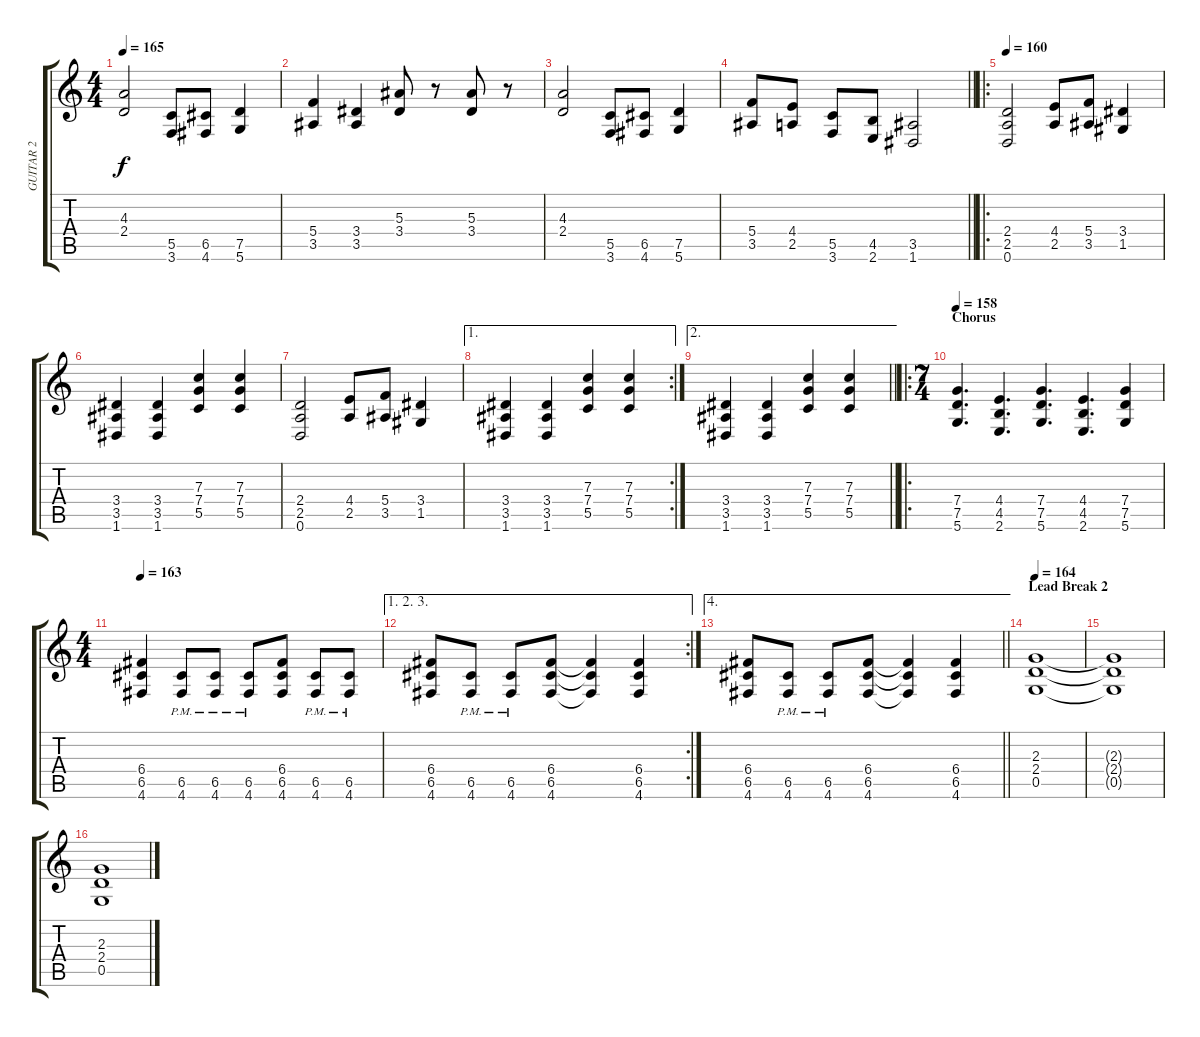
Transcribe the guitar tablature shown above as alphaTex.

\track ("GUITAR 2" "GUITAR 2") {instrument overdrivenguitar}
\staff {score tabs}
\tuning (D4 A3 F3 C3 G2 D2) {hide}
\ts (4 4)
\tempo 165
\clef g2
\ks c
(4.3 2.4).2{dy f} (5.5 3.6).8 (6.5 4.6).8 (7.5 5.6).4 |
(5.4 3.5).4 (3.4 3.5).4 (5.3 3.4).8 r.8 (5.3 3.4).8 r.8 |
(4.3 2.4).2 (5.5 3.6).8 (6.5 4.6).8 (7.5 5.6).4 |
\barLineRight lightlight
(5.4 3.5).8 (4.4 2.5).8 (5.5 3.6).8 (4.5 2.6).8 (3.5 1.6).2 |
\ro
\tempo 160
(2.4 2.5 0.6).2 (4.4 2.5).8 (5.4 3.5).8 (3.4 1.5).4 |
(3.4 3.5 1.6).4 (3.4 3.5 1.6).4 (7.3 7.4 5.5).4 (7.3 7.4 5.5).4 |
(2.4 2.5 0.6).2 (4.4 2.5).8 (5.4 3.5).8 (3.4 1.5).4 |
\ae 1
\rc 2
(3.4 3.5 1.6).4 (3.4 3.5 1.6).4 (7.3 7.4 5.5).4 (7.3 7.4 5.5).4 |
\ae 2
\barLineRight lightlight
(3.4 3.5 1.6).4 (3.4 3.5 1.6).4 (7.3 7.4 5.5).4 (7.3 7.4 5.5).4 |
\ro
\ts (7 4)
\section ("" "Chorus")
\tempo 158
(7.4 7.5 5.6).4{d} (4.4 4.5 2.6).4{d} (7.4 7.5 5.6).4{d} (4.4 4.5 2.6).4{d} (7.4 7.5 5.6).4 |
\ts (4 4)
\tempo 163
(6.4 6.5 4.6).4 (6.5{pm} 4.6{pm}).8 (6.5{pm} 4.6{pm}).8 (6.5{pm} 4.6{pm}).8 (6.4 6.5 4.6).8 (6.5{pm} 4.6{pm}).8 (6.5{pm} 4.6{pm}).8 |
\ae (1 2 3)
\rc 2
(6.4 6.5 4.6).8 (6.5{pm} 4.6{pm}).8 (6.5{pm} 4.6{pm}).8 (6.4 6.5 4.6).8 (6.4{t} 6.5{t} 4.6{t}).4 (6.4 6.5 4.6).4 |
\ae 4
\barLineRight lightlight
(6.4 6.5 4.6).8 (6.5{pm} 4.6{pm}).8 (6.5{pm} 4.6{pm}).8 (6.4 6.5 4.6).8 (6.4{t} 6.5{t} 4.6{t}).4 (6.4 6.5 4.6).4 |
\section ("" "Lead Break 2")
\tempo 164
(2.3 2.4 0.5).1 |
(2.3{t} 2.4{t} 0.5{t}).1 |
(2.3 2.4 0.5).1
